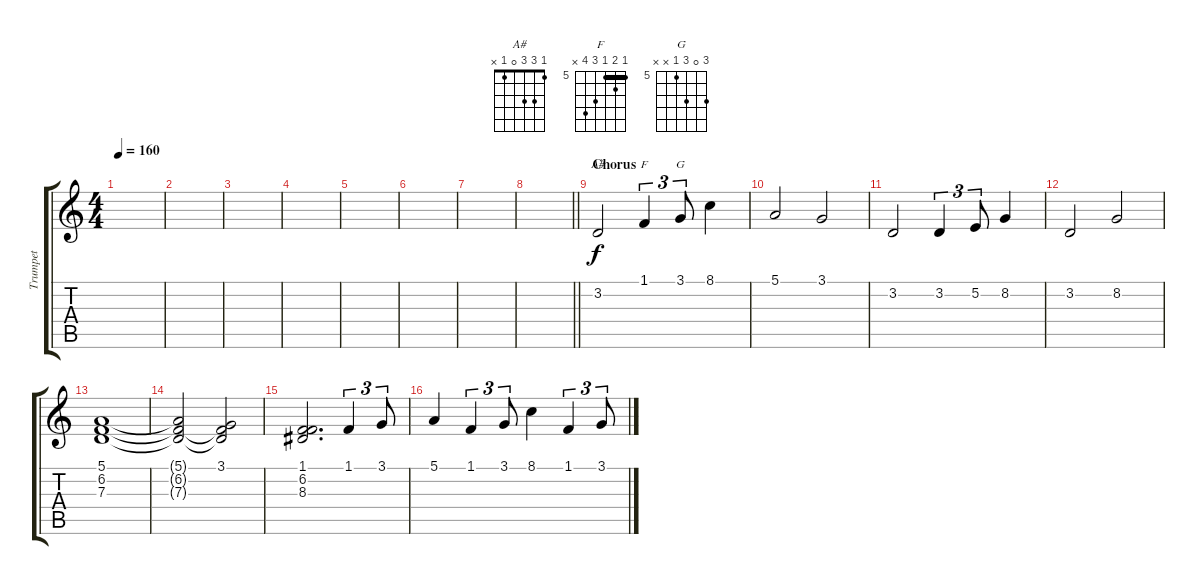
\track ("Trumpet" "Trumpet") {instrument synthbrass1}
\staff {score tabs}
\tuning (E4 B3 G3 D3 A2 E2) {hide}
\chord ("A#" 1 3 3 0 1 x)
\chord ("F" 5 6 5 7 8 x) {firstfret 5 barre 5}
\chord ("G" 7 0 7 5 x x) {firstfret 5}
\ts (4 4)
\tempo 160
\clef g2
\ks c
|
|
|
|
|
|
|
\barLineRight lightlight
|
\section ("" "Chorus")
3.2.2{ch "A#"} 1.1.4{tu (3 2) ch "F"} 3.1.8{tu (3 2) ch "G"} 8.1.4 |
5.1.2 3.1.2 |
3.2.2 3.2.4{tu (3 2)} 5.2.8{tu (3 2)} 8.2.4 |
3.2.2 8.2.2 |
(5.1 6.2 7.3).1 |
(5.1{t} 6.2{t} 7.3{t}).2 (3.1 6.2{t} 7.3{t}).2 |
(1.1 6.2 8.3).2{d} 1.1.4{tu (3 2)} 3.1.8{tu (3 2)} |
5.1.4 1.1.4{tu (3 2)} 3.1.8{tu (3 2)} 8.1.4 1.1.4{tu (3 2)} 3.1.8{tu (3 2)}
